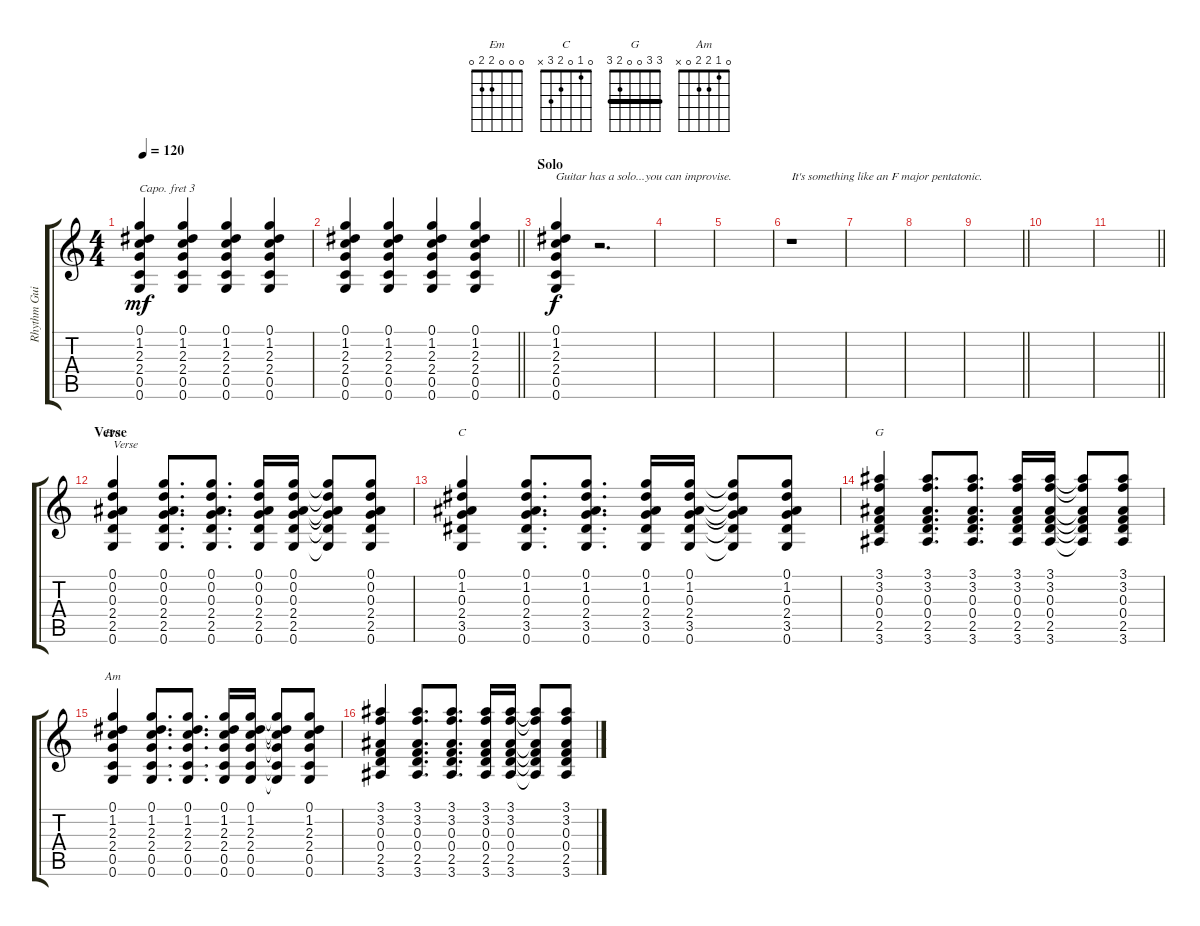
\track ("Rhythm Guitar" "Rhythm Gui") {instrument acousticguitarsteel}
\staff {score tabs}
\capo 3
\tuning (E4 B3 G3 D3 A2 E2) {hide}
\chord ("Em" 0 0 0 2 2 0)
\chord ("C" 0 1 0 2 3 x)
\chord ("G" 3 3 0 0 2 3) {barre 3}
\chord ("Am" 0 1 2 2 0 x)
\ts (4 4)
\tempo 120
\clef g2
\ks c
(0.1 1.2 2.3 2.4 0.5 0.6).4{dy mf} (0.1 1.2 2.3 2.4 0.5 0.6).4 (0.1 1.2 2.3 2.4 0.5 0.6).4 (0.1 1.2 2.3 2.4 0.5 0.6).4 |
\barLineRight lightlight
(0.1 1.2 2.3 2.4 0.5 0.6).4 (0.1 1.2 2.3 2.4 0.5 0.6).4 (0.1 1.2 2.3 2.4 0.5 0.6).4 (0.1 1.2 2.3 2.4 0.5 0.6).4 |
\section ("" "Solo ")
(0.1 1.2 2.3 2.4 0.5 0.6).4{txt "Guitar has a solo...you can improvise." dy f} r.2{d} |
|
|
r.1{txt "It's something like an F major pentatonic."} |
|
|
\barLineRight lightlight
|
|
\barLineRight lightlight
|
\section ("" "Verse")
(0.1 0.2 0.3 2.4 2.5 0.6).4{ch "Em" txt "Verse"} (0.1 0.2 0.3 2.4 2.5 0.6).8{d} (0.1 0.2 0.3 2.4 2.5 0.6).8{d} (0.1 0.2 0.3 2.4 2.5 0.6).16 (0.1 0.2 0.3 2.4 2.5 0.6).16 (0.1{t} 0.2{t} 0.3{t} 2.4{t} 2.5{t} 0.6{t}).8 (0.1 0.2 0.3 2.4 2.5 0.6).8 |
(0.1 1.2 0.3 2.4 3.5 0.6).4{ch "C"} (0.1 1.2 0.3 2.4 3.5 0.6).8{d} (0.1 1.2 0.3 2.4 3.5 0.6).8{d} (0.1 1.2 0.3 2.4 3.5 0.6).16 (0.1 1.2 0.3 2.4 3.5 0.6).16 (0.1{t} 1.2{t} 0.3{t} 2.4{t} 3.5{t} 0.6{t}).8 (0.1 1.2 0.3 2.4 3.5 0.6).8 |
(3.1 3.2 0.3 0.4 2.5 3.6).4{ch "G"} (3.1 3.2 0.3 0.4 2.5 3.6).8{d} (3.1 3.2 0.3 0.4 2.5 3.6).8{d} (3.1 3.2 0.3 0.4 2.5 3.6).16 (3.1 3.2 0.3 0.4 2.5 3.6).16 (3.1{t} 3.2{t} 0.3{t} 0.4{t} 2.5{t} 3.6{t}).8 (3.1 3.2 0.3 0.4 2.5 3.6).8 |
(0.1 1.2 2.3 2.4 0.5 0.6).4{ch "Am"} (0.1 1.2 2.3 2.4 0.5 0.6).8{d} (0.1 1.2 2.3 2.4 0.5 0.6).8{d} (0.1 1.2 2.3 2.4 0.5 0.6).16 (0.1 1.2 2.3 2.4 0.5 0.6).16 (0.1{t} 1.2{t} 2.3{t} 2.4{t} 0.5{t} 0.6{t}).8 (0.1 1.2 2.3 2.4 0.5 0.6).8 |
(3.1 3.2 0.3 0.4 2.5 3.6).4 (3.1 3.2 0.3 0.4 2.5 3.6).8{d} (3.1 3.2 0.3 0.4 2.5 3.6).8{d} (3.1 3.2 0.3 0.4 2.5 3.6).16 (3.1 3.2 0.3 0.4 2.5 3.6).16 (3.1{t} 3.2{t} 0.3{t} 0.4{t} 2.5{t} 3.6{t}).8 (3.1 3.2 0.3 0.4 2.5 3.6).8
